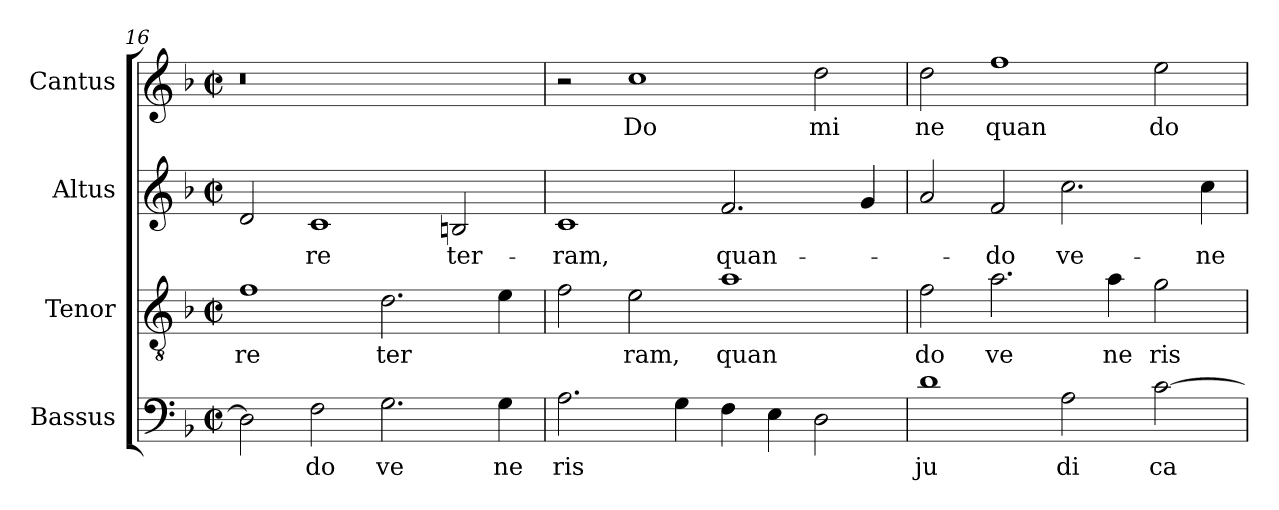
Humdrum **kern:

**kern	**text	**kern	**text	**kern	**text	**kern	**text
*part4	*part4	*part3	*part3	*part2	*part2	*part1	*part1
*staff4	*staff4	*staff3	*staff3	*staff2	*staff2	*staff1	*staff1
*I"Bassus	*	*I"Tenor	*	*I"Altus	*	*I"Cantus	*
!!LO:LB:g=z
*clefF4	*	*clefGv2	*	*clefG2	*	*clefG2	*
*k[b-]	*	*k[b-]	*	*k[b-]	*	*k[b-]	*
*F:	*	*F:	*	*F:	*	*F:	*
*M2/2	*	*M2/2	*	*M2/2	*	*M2/2	*
*met(c|)	*	*met(c|)	*	*met(c|)	*	*met(c|)	*
=16	=16	=16	=16	=16	=16	=16	=16
!	!	!	!LO:LY:b:cj	!	!	!	!
2D\]	.	1f	re	2d/	.	0r	.
!	!LO:LY:b:cj	!	!	!	!LO:LY:b:cj	!	!
2F\	do	.	.	1c	re	.	.
!	!LO:LY:b:cj	!	!LO:LY:b	!	!	!	!
2.G\	ve	2.d\	ter	.	.	.	.
!	!	!	!	!	!LO:LY:b:cj	!	!
.	.	.	.	2B/	ter-	.	.
!	!LO:LY:b:cj	!	!	!	!	!	!
4G\	ne	4e\	.	.	.	.	.
=17	=17	=17	=17	=17	=17	=17	=17
!	!LO:LY:b	!	!	!	!LO:LY:b:cj	!	!
2.A\	ris	2f\	.	1c	-ram,	2r	.
!	!	!	!LO:LY:b:cj	!	!	!	!LO:LY:b:cj
.	.	2e\	ram,	.	.	1cc	Do
4G\	.	.	.	.	.	.	.
!	!	!	!LO:LY:b:cj	!	!LO:LY:b	!	!
4F\	.	1a	quan	2.f/	quan-	.	.
4E\	.	.	.	.	.	.	.
!	!	!	!	!	!	!	!LO:LY:b:cj
2D\	.	.	.	.	.	2dd\	mi
.	.	.	.	4g/	.	.	.
=18	=18	=18	=18	=18	=18	=18	=18
!	!LO:LY:b:cj	!	!LO:LY:b:cj	!	!	!	!LO:LY:b:cj
1d	ju	2f\	do	2a/	.	2dd\	ne
!	!	!	!LO:LY:b:cj	!	!LO:LY:b:cj	!	!LO:LY:b:cj
.	.	2.a\	ve	2f/	-do	1ff	quan
!	!LO:LY:b:cj	!	!	!	!LO:LY:b:cj	!	!
2A\	di	.	.	2.cc\	ve-	.	.
!	!	!	!LO:LY:b:cj	!	!	!	!
.	.	4a\	ne	.	.	.	.
!	!LO:LY:b:cj	!	!LO:LY:b:cj	!	!	!	!LO:LY:b:cj
[>2c\	ca	2g\	ris	.	.	2ee\	do
!	!	!	!	!	!LO:LY:b:cj	!	!
.	.	.	.	4cc\	-ne-	.	.
=	=	=	=	=	=	=	=
*-	*-	*-	*-	*-	*-	*-	*-
